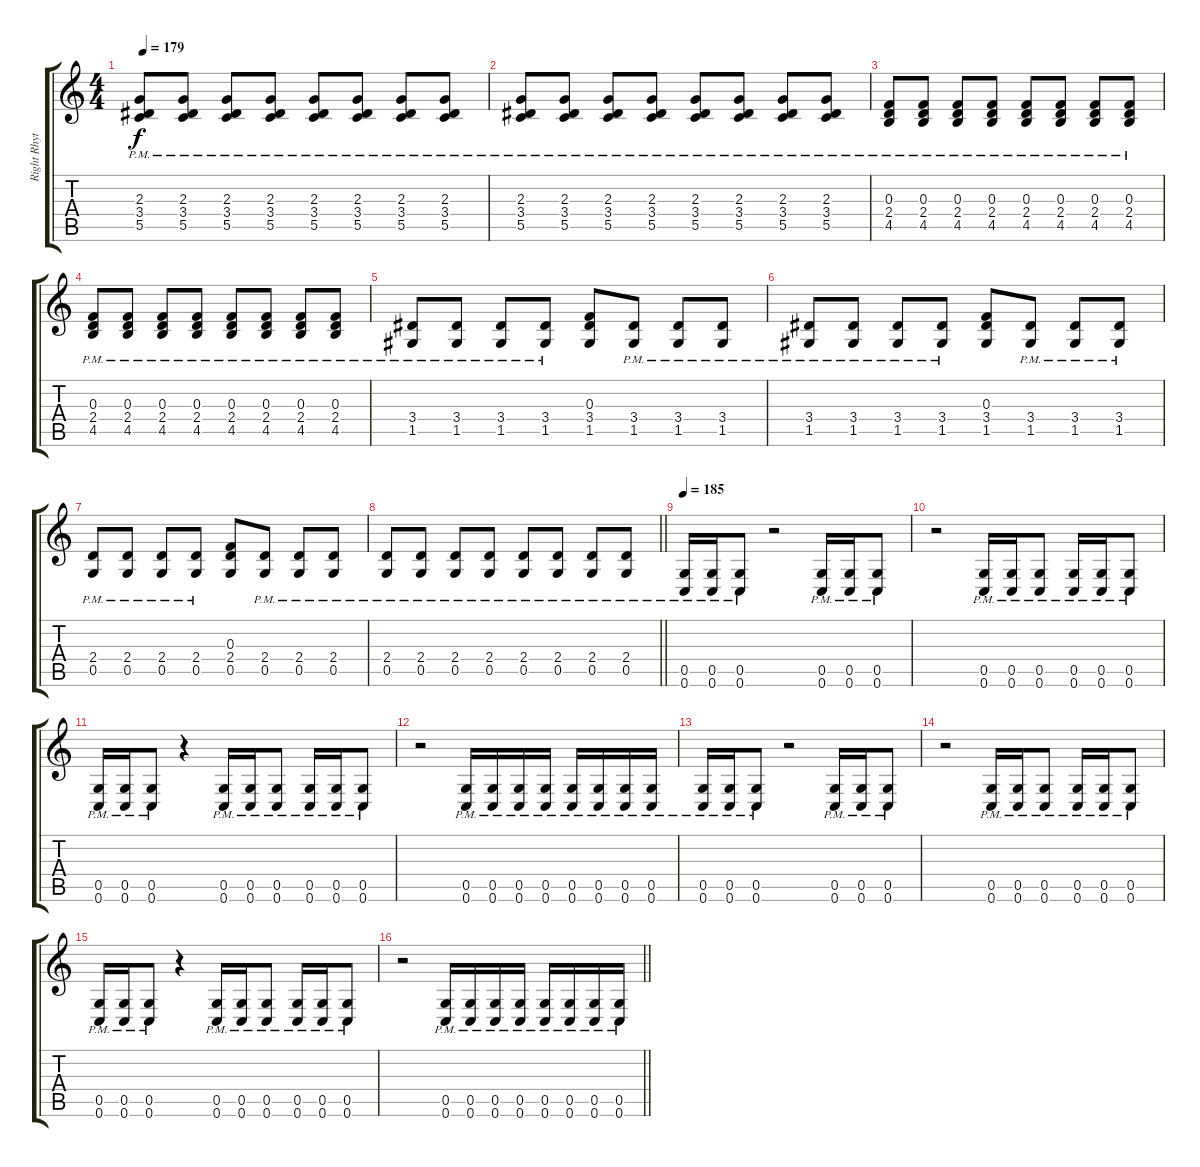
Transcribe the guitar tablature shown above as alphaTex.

\track ("Right Rhythm" "Right Rhyt") {instrument distortionguitar}
\staff {score tabs}
\tuning (D4 A3 F3 C3 G2 C2) {hide}
\ts (4 4)
\section ("" "")
\tempo 179
\clef g2
\ks c
(2.3{pm} 3.4{pm} 5.5{pm}).8{dy f} (2.3{pm} 3.4{pm} 5.5{pm}).8 (2.3{pm} 3.4{pm} 5.5{pm}).8 (2.3{pm} 3.4{pm} 5.5{pm}).8 (2.3{pm} 3.4{pm} 5.5{pm}).8 (2.3{pm} 3.4{pm} 5.5{pm}).8 (2.3{pm} 3.4{pm} 5.5{pm}).8 (2.3{pm} 3.4{pm} 5.5{pm}).8 |
(2.3{pm} 3.4{pm} 5.5{pm}).8 (2.3{pm} 3.4{pm} 5.5{pm}).8 (2.3{pm} 3.4{pm} 5.5{pm}).8 (2.3{pm} 3.4{pm} 5.5{pm}).8 (2.3{pm} 3.4{pm} 5.5{pm}).8 (2.3{pm} 3.4{pm} 5.5{pm}).8 (2.3{pm} 3.4{pm} 5.5{pm}).8 (2.3{pm} 3.4{pm} 5.5{pm}).8 |
(0.3{pm} 2.4{pm} 4.5{pm}).8 (0.3{pm} 2.4{pm} 4.5{pm}).8 (0.3{pm} 2.4{pm} 4.5{pm}).8 (0.3{pm} 2.4{pm} 4.5{pm}).8 (0.3{pm} 2.4{pm} 4.5{pm}).8 (0.3{pm} 2.4{pm} 4.5{pm}).8 (0.3{pm} 2.4{pm} 4.5{pm}).8 (0.3{pm} 2.4{pm} 4.5{pm}).8 |
(0.3{pm} 2.4{pm} 4.5{pm}).8 (0.3{pm} 2.4{pm} 4.5{pm}).8 (0.3{pm} 2.4{pm} 4.5{pm}).8 (0.3{pm} 2.4{pm} 4.5{pm}).8 (0.3{pm} 2.4{pm} 4.5{pm}).8 (0.3{pm} 2.4{pm} 4.5{pm}).8 (0.3{pm} 2.4{pm} 4.5{pm}).8 (0.3{pm} 2.4{pm} 4.5{pm}).8 |
(3.4{pm} 1.5{pm}).8 (3.4{pm} 1.5{pm}).8 (3.4{pm} 1.5{pm}).8 (3.4{pm} 1.5{pm}).8 (0.3 3.4 1.5).8 (3.4{pm} 1.5{pm}).8 (3.4{pm} 1.5{pm}).8 (3.4{pm} 1.5{pm}).8 |
(3.4{pm} 1.5{pm}).8 (3.4{pm} 1.5{pm}).8 (3.4{pm} 1.5{pm}).8 (3.4{pm} 1.5{pm}).8 (0.3 3.4 1.5).8 (3.4{pm} 1.5{pm}).8 (3.4{pm} 1.5{pm}).8 (3.4{pm} 1.5{pm}).8 |
(2.4{pm} 0.5{pm}).8 (2.4{pm} 0.5{pm}).8 (2.4{pm} 0.5{pm}).8 (2.4{pm} 0.5{pm}).8 (0.3 2.4 0.5).8 (2.4{pm} 0.5{pm}).8 (2.4{pm} 0.5{pm}).8 (2.4{pm} 0.5{pm}).8 |
\barLineRight lightlight
(2.4{pm} 0.5{pm}).8 (2.4{pm} 0.5{pm}).8 (2.4{pm} 0.5{pm}).8 (2.4{pm} 0.5{pm}).8 (2.4{pm} 0.5{pm}).8 (2.4{pm} 0.5{pm}).8 (2.4{pm} 0.5{pm}).8 (2.4{pm} 0.5{pm}).8 |
\section ("" "")
\tempo 185
(0.5{pm} 0.6{pm}).16 (0.5{pm} 0.6{pm}).16 (0.5{pm} 0.6{pm}).8 r.2 (0.5{pm} 0.6{pm}).16 (0.5{pm} 0.6{pm}).16 (0.5{pm} 0.6{pm}).8 |
r.2 (0.5{pm} 0.6{pm}).16 (0.5{pm} 0.6{pm}).16 (0.5{pm} 0.6{pm}).8 (0.5{pm} 0.6{pm}).16 (0.5{pm} 0.6{pm}).16 (0.5{pm} 0.6{pm}).8 |
(0.5{pm} 0.6{pm}).16 (0.5{pm} 0.6{pm}).16 (0.5{pm} 0.6{pm}).8 r.4 (0.5{pm} 0.6{pm}).16 (0.5{pm} 0.6{pm}).16 (0.5{pm} 0.6{pm}).8 (0.5{pm} 0.6{pm}).16 (0.5{pm} 0.6{pm}).16 (0.5{pm} 0.6{pm}).8 |
r.2 (0.5{pm} 0.6{pm}).16 (0.5{pm} 0.6{pm}).16 (0.5{pm} 0.6{pm}).16 (0.5{pm} 0.6{pm}).16 (0.5{pm} 0.6{pm}).16 (0.5{pm} 0.6{pm}).16 (0.5{pm} 0.6{pm}).16 (0.5{pm} 0.6{pm}).16 |
(0.5{pm} 0.6{pm}).16 (0.5{pm} 0.6{pm}).16 (0.5{pm} 0.6{pm}).8 r.2 (0.5{pm} 0.6{pm}).16 (0.5{pm} 0.6{pm}).16 (0.5{pm} 0.6{pm}).8 |
r.2 (0.5{pm} 0.6{pm}).16 (0.5{pm} 0.6{pm}).16 (0.5{pm} 0.6{pm}).8 (0.5{pm} 0.6{pm}).16 (0.5{pm} 0.6{pm}).16 (0.5{pm} 0.6{pm}).8 |
(0.5{pm} 0.6{pm}).16 (0.5{pm} 0.6{pm}).16 (0.5{pm} 0.6{pm}).8 r.4 (0.5{pm} 0.6{pm}).16 (0.5{pm} 0.6{pm}).16 (0.5{pm} 0.6{pm}).8 (0.5{pm} 0.6{pm}).16 (0.5{pm} 0.6{pm}).16 (0.5{pm} 0.6{pm}).8 |
\barLineRight lightlight
r.2 (0.5{pm} 0.6{pm}).16 (0.5{pm} 0.6{pm}).16 (0.5{pm} 0.6{pm}).16 (0.5{pm} 0.6{pm}).16 (0.5{pm} 0.6{pm}).16 (0.5{pm} 0.6{pm}).16 (0.5{pm} 0.6{pm}).16 (0.5{pm} 0.6{pm}).16
